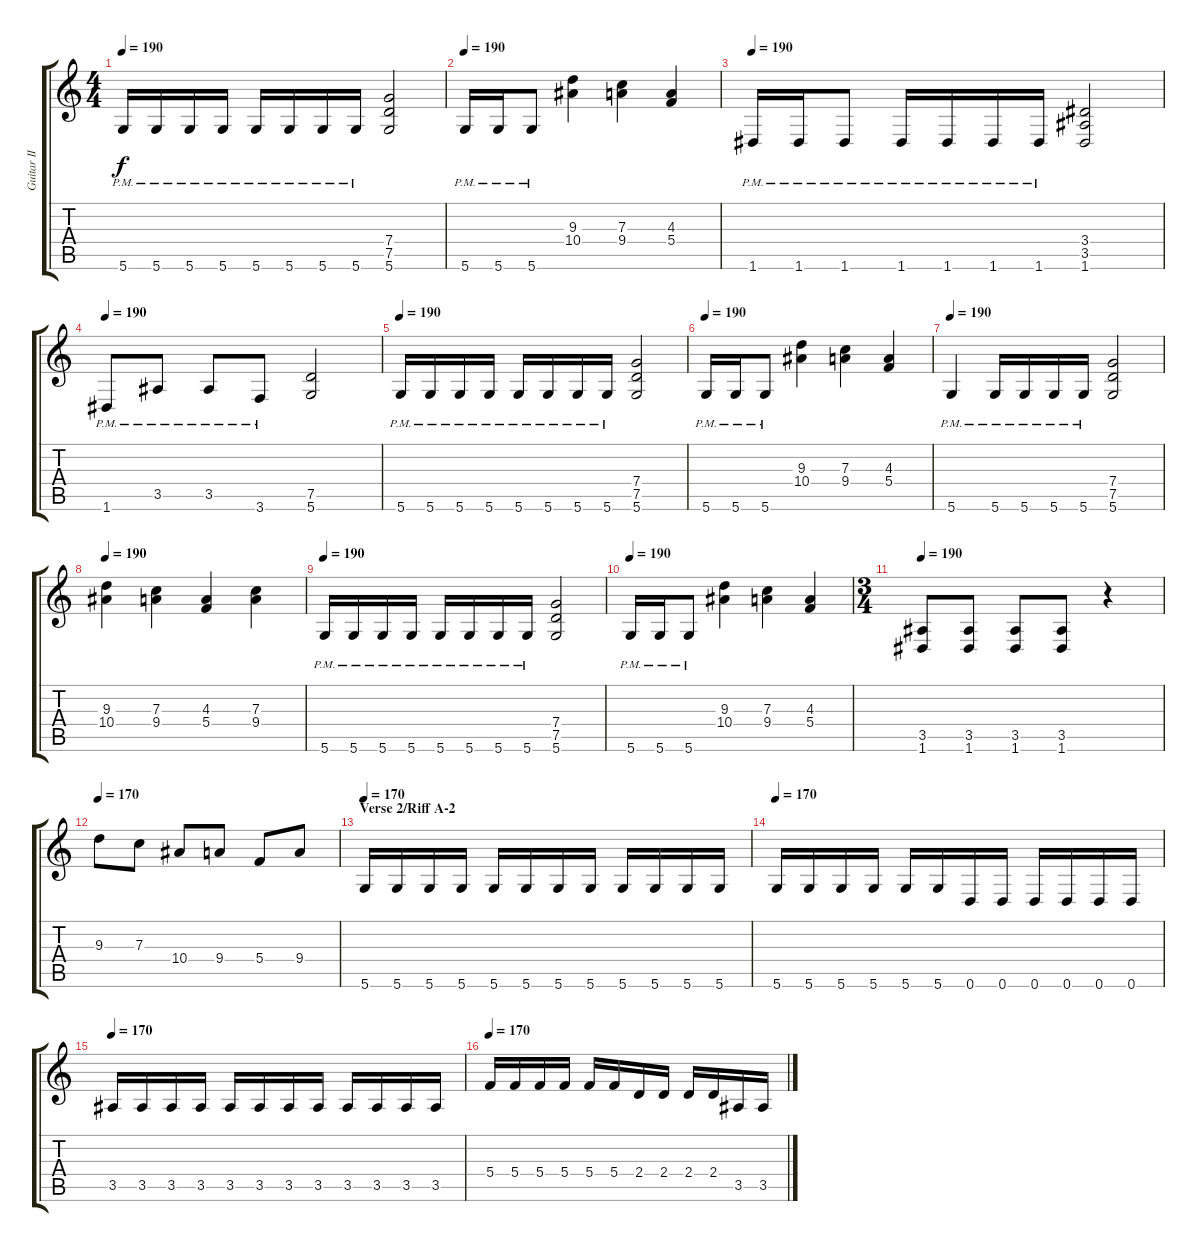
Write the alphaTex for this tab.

\track ("Guitar II (Right)" "Guitar II ") {instrument distortionguitar}
\staff {score tabs}
\tuning (D4 A3 F3 C3 G2 D2) {hide}
\ts (4 4)
\tempo 190
\clef g2
\ks c
5.6{pm}.16{dy f} 5.6{pm}.16 5.6{pm}.16 5.6{pm}.16 5.6{pm}.16 5.6{pm}.16 5.6{pm}.16 5.6{pm}.16 (7.4 7.5 5.6).2 |
\tempo 190
5.6{pm}.16 5.6{pm}.16 5.6{pm}.8 (9.3 10.4).4 (7.3 9.4).4 (4.3 5.4).4 |
\tempo 190
1.6{pm}.16 1.6{pm}.16 1.6{pm}.8 1.6{pm}.16 1.6{pm}.16 1.6{pm}.16 1.6{pm}.16 (3.4 3.5 1.6).2 |
\tempo 190
1.6{pm}.8 3.5{pm}.8 3.5{pm}.8 3.6{pm}.8 (7.5 5.6).2 |
\tempo 190
5.6{pm}.16 5.6{pm}.16 5.6{pm}.16 5.6{pm}.16 5.6{pm}.16 5.6{pm}.16 5.6{pm}.16 5.6{pm}.16 (7.4 7.5 5.6).2 |
\tempo 190
5.6{pm}.16 5.6{pm}.16 5.6{pm}.8 (9.3 10.4).4 (7.3 9.4).4 (4.3 5.4).4 |
\tempo 190
5.6{pm}.4 5.6{pm}.16 5.6{pm}.16 5.6{pm}.16 5.6{pm}.16 (7.4 7.5 5.6).2 |
\tempo 190
(9.3 10.4).4 (7.3 9.4).4 (4.3 5.4).4 (7.3 9.4).4 |
\tempo 190
5.6{pm}.16 5.6{pm}.16 5.6{pm}.16 5.6{pm}.16 5.6{pm}.16 5.6{pm}.16 5.6{pm}.16 5.6{pm}.16 (7.4 7.5 5.6).2 |
\tempo 190
5.6{pm}.16 5.6{pm}.16 5.6{pm}.8 (9.3 10.4).4 (7.3 9.4).4 (4.3 5.4).4 |
\ts (3 4)
\tempo 190
(3.5 1.6).8 (3.5 1.6).8 (3.5 1.6).8 (3.5 1.6).8 r.4 |
\tempo 170
9.3.8 7.3.8 10.4.8 9.4.8 5.4.8 9.4.8 |
\section ("" "Verse 2/Riff A-2")
\tempo 170
5.6.16 5.6.16 5.6.16 5.6.16 5.6.16 5.6.16 5.6.16 5.6.16 5.6.16 5.6.16 5.6.16 5.6.16 |
\tempo 170
5.6.16 5.6.16 5.6.16 5.6.16 5.6.16 5.6.16 0.6.16 0.6.16 0.6.16 0.6.16 0.6.16 0.6.16 |
\tempo 170
3.5.16 3.5.16 3.5.16 3.5.16 3.5.16 3.5.16 3.5.16 3.5.16 3.5.16 3.5.16 3.5.16 3.5.16 |
\tempo 170
5.4.16 5.4.16 5.4.16 5.4.16 5.4.16 5.4.16 2.4.16 2.4.16 2.4.16 2.4.16 3.5.16 3.5.16
